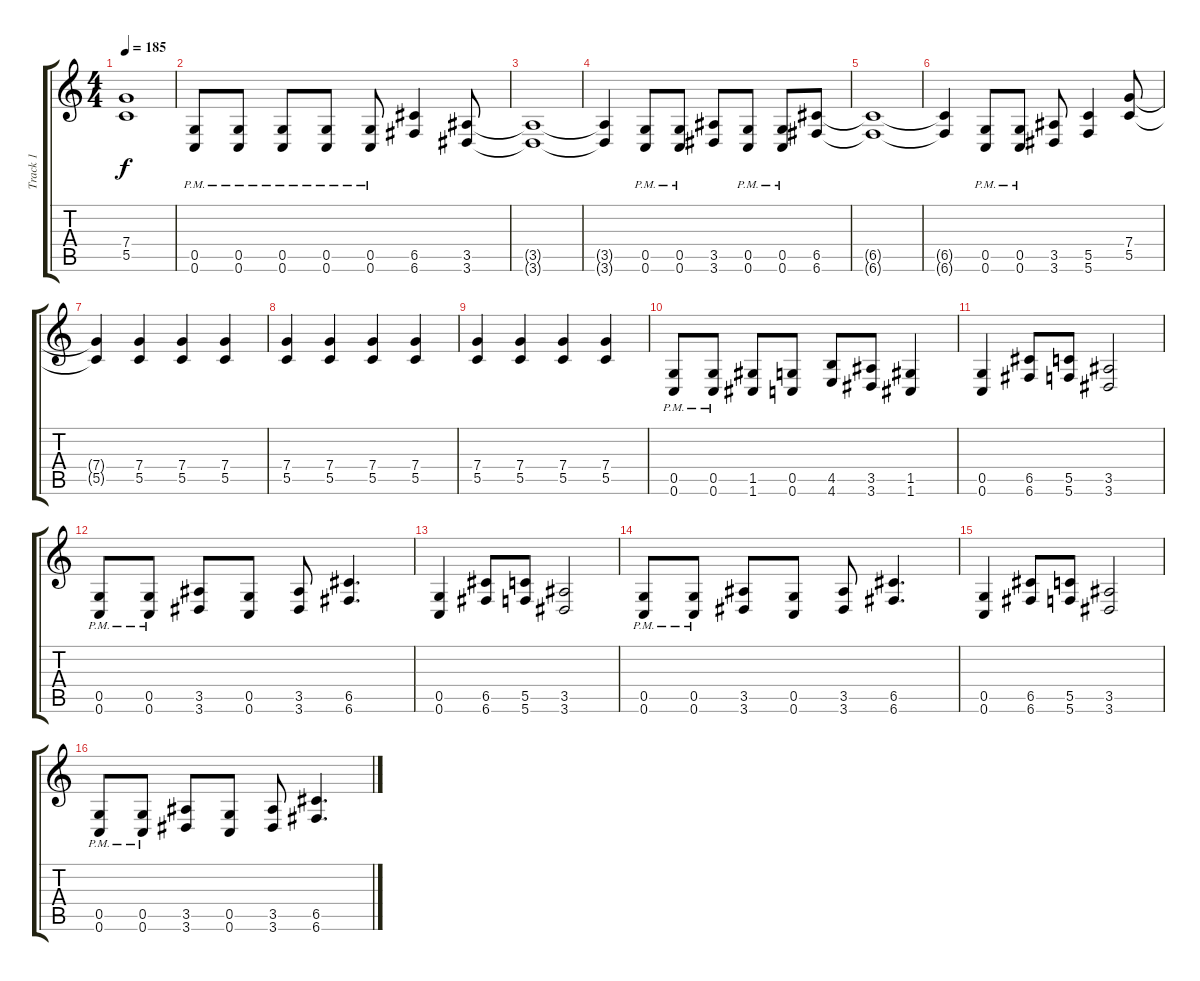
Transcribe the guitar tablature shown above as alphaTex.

\track ("Track 1" "Track 1") {instrument distortionguitar}
\staff {score tabs}
\tuning (D4 A3 F3 C3 G2 C2) {hide}
\ts (4 4)
\tempo 185
\clef g2
\ks c
(7.4{t} 5.5{t}).1{dy f} |
(0.5{pm} 0.6{pm}).8 (0.5{pm} 0.6{pm}).8 (0.5{pm} 0.6{pm}).8 (0.5{pm} 0.6{pm}).8 (0.5{pm} 0.6{pm}).8 (6.5 6.6).4 (3.5 3.6).8 |
(3.5{t} 3.6{t}).1 |
(3.5{t} 3.6{t}).4 (0.5{pm} 0.6{pm}).8 (0.5{pm} 0.6{pm}).8 (3.5 3.6).8 (0.5{pm} 0.6{pm}).8 (0.5{pm} 0.6{pm}).8 (6.5 6.6).8 |
(6.5{t} 6.6{t}).1 |
(6.5{t} 6.6{t}).4 (0.5{pm} 0.6{pm}).8 (0.5{pm} 0.6{pm}).8 (3.5 3.6).8 (5.5 5.6).4 (7.4 5.5).8 |
(7.4{t} 5.5{t}).4 (7.4 5.5).4 (7.4 5.5).4 (7.4 5.5).4 |
(7.4 5.5).4 (7.4 5.5).4 (7.4 5.5).4 (7.4 5.5).4 |
(7.4 5.5).4 (7.4 5.5).4 (7.4 5.5).4 (7.4 5.5).4 |
(0.5{pm} 0.6{pm}).8 (0.5{pm} 0.6{pm}).8 (1.5 1.6).8 (0.5 0.6).8 (4.5 4.6).8 (3.5 3.6).8 (1.5 1.6).4 |
(0.5 0.6).4 (6.5 6.6).8 (5.5 5.6).8 (3.5 3.6).2 |
(0.5{pm} 0.6{pm}).8 (0.5{pm} 0.6{pm}).8 (3.5 3.6).8 (0.5 0.6).8 (3.5 3.6).8 (6.5 6.6).4{d} |
(0.5 0.6).4 (6.5 6.6).8 (5.5 5.6).8 (3.5 3.6).2 |
(0.5{pm} 0.6{pm}).8 (0.5{pm} 0.6{pm}).8 (3.5 3.6).8 (0.5 0.6).8 (3.5 3.6).8 (6.5 6.6).4{d} |
(0.5 0.6).4 (6.5 6.6).8 (5.5 5.6).8 (3.5 3.6).2 |
(0.5{pm} 0.6{pm}).8 (0.5{pm} 0.6{pm}).8 (3.5 3.6).8 (0.5 0.6).8 (3.5 3.6).8 (6.5 6.6).4{d}
